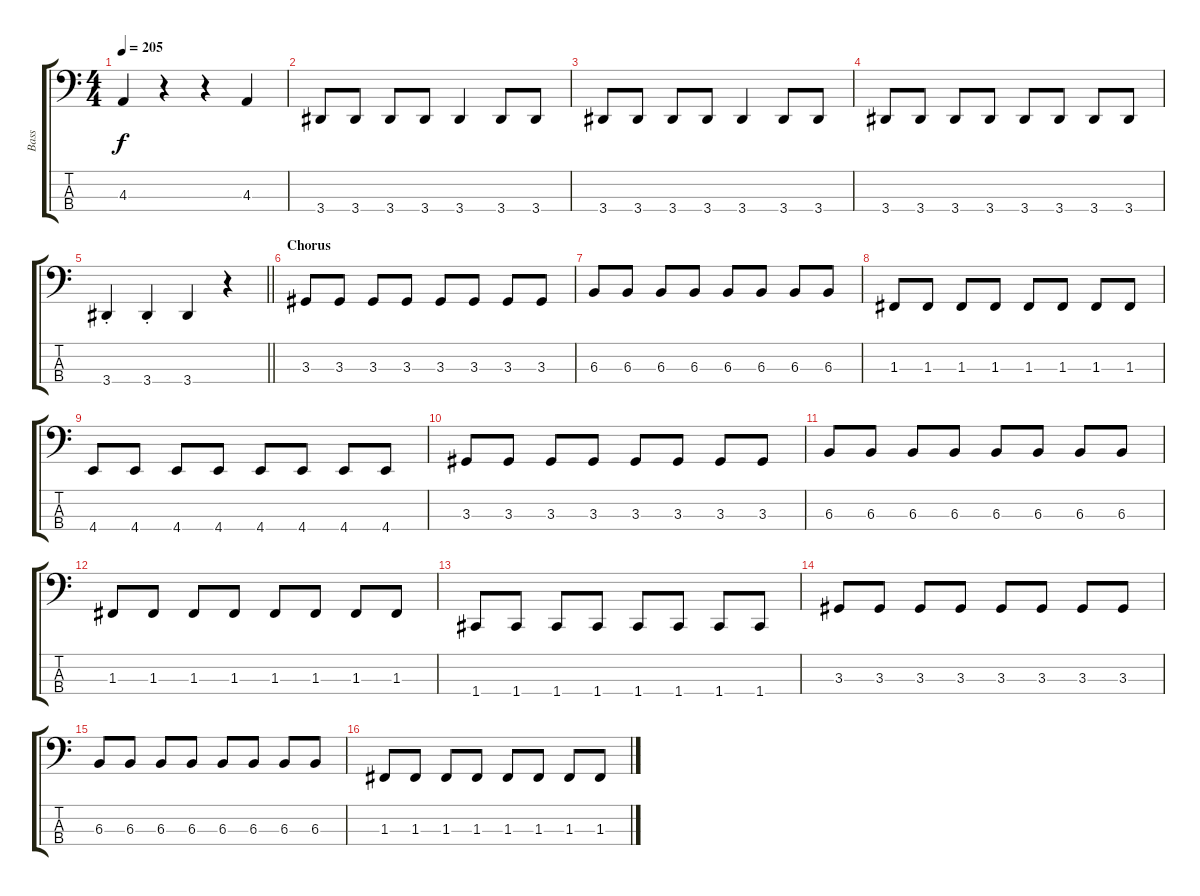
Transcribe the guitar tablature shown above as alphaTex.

\track ("Bass" "Bass") {instrument electricbassfinger}
\staff {score tabs}
\tuning (Eb2 Bb1 F1 C1) {hide}
\ts (4 4)
\tempo 205
\clef f4
\ks c
4.3.4{dy f} r.4 r.4 4.3.4 |
3.4.8 3.4.8 3.4.8 3.4.8 3.4.4 3.4.8 3.4.8 |
3.4.8 3.4.8 3.4.8 3.4.8 3.4.4 3.4.8 3.4.8 |
3.4.8 3.4.8 3.4.8 3.4.8 3.4.8 3.4.8 3.4.8 3.4.8 |
\barLineRight lightlight
3.4{st}.4 3.4{st}.4 3.4.4 r.4 |
\section ("" "Chorus")
3.3.8 3.3.8 3.3.8 3.3.8 3.3.8 3.3.8 3.3.8 3.3.8 |
6.3.8 6.3.8 6.3.8 6.3.8 6.3.8 6.3.8 6.3.8 6.3.8 |
1.3.8 1.3.8 1.3.8 1.3.8 1.3.8 1.3.8 1.3.8 1.3.8 |
4.4.8 4.4.8 4.4.8 4.4.8 4.4.8 4.4.8 4.4.8 4.4.8 |
3.3.8 3.3.8 3.3.8 3.3.8 3.3.8 3.3.8 3.3.8 3.3.8 |
6.3.8 6.3.8 6.3.8 6.3.8 6.3.8 6.3.8 6.3.8 6.3.8 |
1.3.8 1.3.8 1.3.8 1.3.8 1.3.8 1.3.8 1.3.8 1.3.8 |
1.4.8 1.4.8 1.4.8 1.4.8 1.4.8 1.4.8 1.4.8 1.4.8 |
3.3.8 3.3.8 3.3.8 3.3.8 3.3.8 3.3.8 3.3.8 3.3.8 |
6.3.8 6.3.8 6.3.8 6.3.8 6.3.8 6.3.8 6.3.8 6.3.8 |
1.3.8 1.3.8 1.3.8 1.3.8 1.3.8 1.3.8 1.3.8 1.3.8
